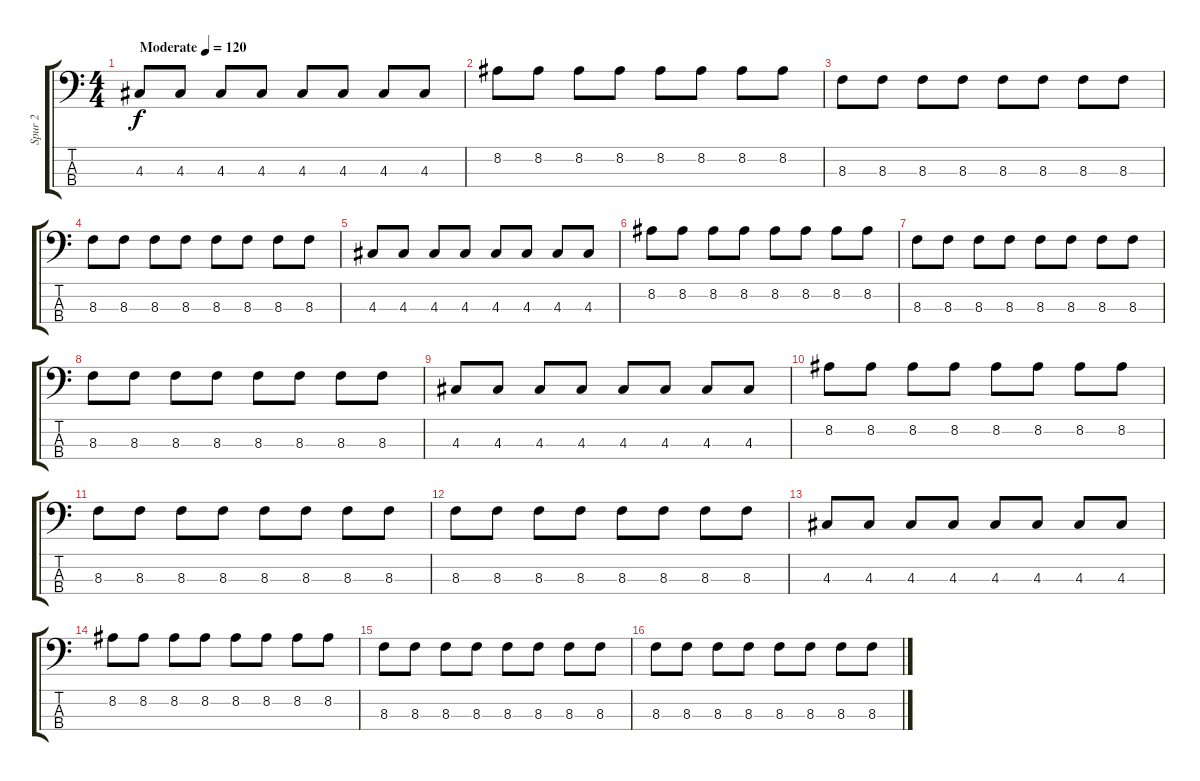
\track ("Spur 2" "Spur 2") {instrument synthbass2}
\staff {score tabs}
\tuning (G2 D2 A1 E1) {hide}
\ts (4 4)
\tempo (120 "Moderate")
\clef f4
\ks c
4.3.8{dy f instrument synthbass2} 4.3.8 4.3.8 4.3.8 4.3.8 4.3.8 4.3.8 4.3.8 |
8.2.8 8.2.8 8.2.8 8.2.8 8.2.8 8.2.8 8.2.8 8.2.8 |
8.3.8 8.3.8 8.3.8 8.3.8 8.3.8 8.3.8 8.3.8 8.3.8 |
8.3.8 8.3.8 8.3.8 8.3.8 8.3.8 8.3.8 8.3.8 8.3.8 |
4.3.8 4.3.8 4.3.8 4.3.8 4.3.8 4.3.8 4.3.8 4.3.8 |
8.2.8 8.2.8 8.2.8 8.2.8 8.2.8 8.2.8 8.2.8 8.2.8 |
8.3.8 8.3.8 8.3.8 8.3.8 8.3.8 8.3.8 8.3.8 8.3.8 |
8.3.8 8.3.8 8.3.8 8.3.8 8.3.8 8.3.8 8.3.8 8.3.8 |
4.3.8 4.3.8 4.3.8 4.3.8 4.3.8 4.3.8 4.3.8 4.3.8 |
8.2.8 8.2.8 8.2.8 8.2.8 8.2.8 8.2.8 8.2.8 8.2.8 |
8.3.8 8.3.8 8.3.8 8.3.8 8.3.8 8.3.8 8.3.8 8.3.8 |
8.3.8 8.3.8 8.3.8 8.3.8 8.3.8 8.3.8 8.3.8 8.3.8 |
4.3.8 4.3.8 4.3.8 4.3.8 4.3.8 4.3.8 4.3.8 4.3.8 |
8.2.8 8.2.8 8.2.8 8.2.8 8.2.8 8.2.8 8.2.8 8.2.8 |
8.3.8 8.3.8 8.3.8 8.3.8 8.3.8 8.3.8 8.3.8 8.3.8 |
8.3.8 8.3.8 8.3.8 8.3.8 8.3.8 8.3.8 8.3.8 8.3.8
